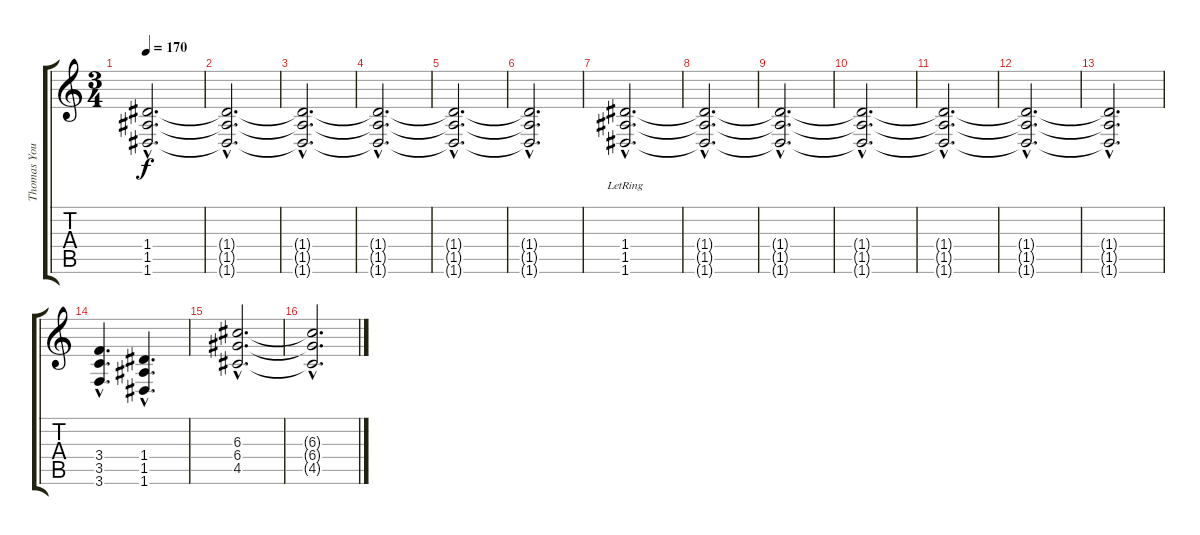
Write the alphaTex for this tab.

\track ("Thomas Youngblood" "Thomas You") {instrument distortionguitar}
\staff {score tabs}
\tuning (E4 B3 G3 D3 A2 D2) {hide}
\ts (3 4)
\tempo 170
\clef g2
\ks c
(1.4{hac t} 1.5{hac t} 1.6{hac t}).2{d dy f} |
(1.4{hac t} 1.5{hac t} 1.6{hac t}).2{d} |
(1.4{hac t} 1.5{hac t} 1.6{hac t}).2{d} |
(1.4{hac t} 1.5{hac t} 1.6{hac t}).2{d} |
(1.4{hac t} 1.5{hac t} 1.6{hac t}).2{d} |
(1.4{hac t} 1.5{hac t} 1.6{hac t}).2{d} |
(1.4{hac lr} 1.5{hac lr} 1.6{hac lr}).2{d volume 16} |
(1.4{hac t} 1.5{hac t} 1.6{hac t}).2{d volume 10} |
(1.4{hac t} 1.5{hac t} 1.6{hac t}).2{d} |
(1.4{hac t} 1.5{hac t} 1.6{hac t}).2{d} |
(1.4{hac t} 1.5{hac t} 1.6{hac t}).2{d} |
(1.4{hac t} 1.5{hac t} 1.6{hac t}).2{d} |
(1.4{hac t} 1.5{hac t} 1.6{hac t}).2{d} |
(3.4{hac} 3.5{hac} 3.6{hac}).4{d volume 16} (1.4{hac} 1.5{hac} 1.6{hac}).4{d} |
(6.3{hac} 6.4{hac} 4.5{hac}).2{d volume 11} |
(6.3{hac t} 6.4{hac t} 4.5{hac t}).2{d}
